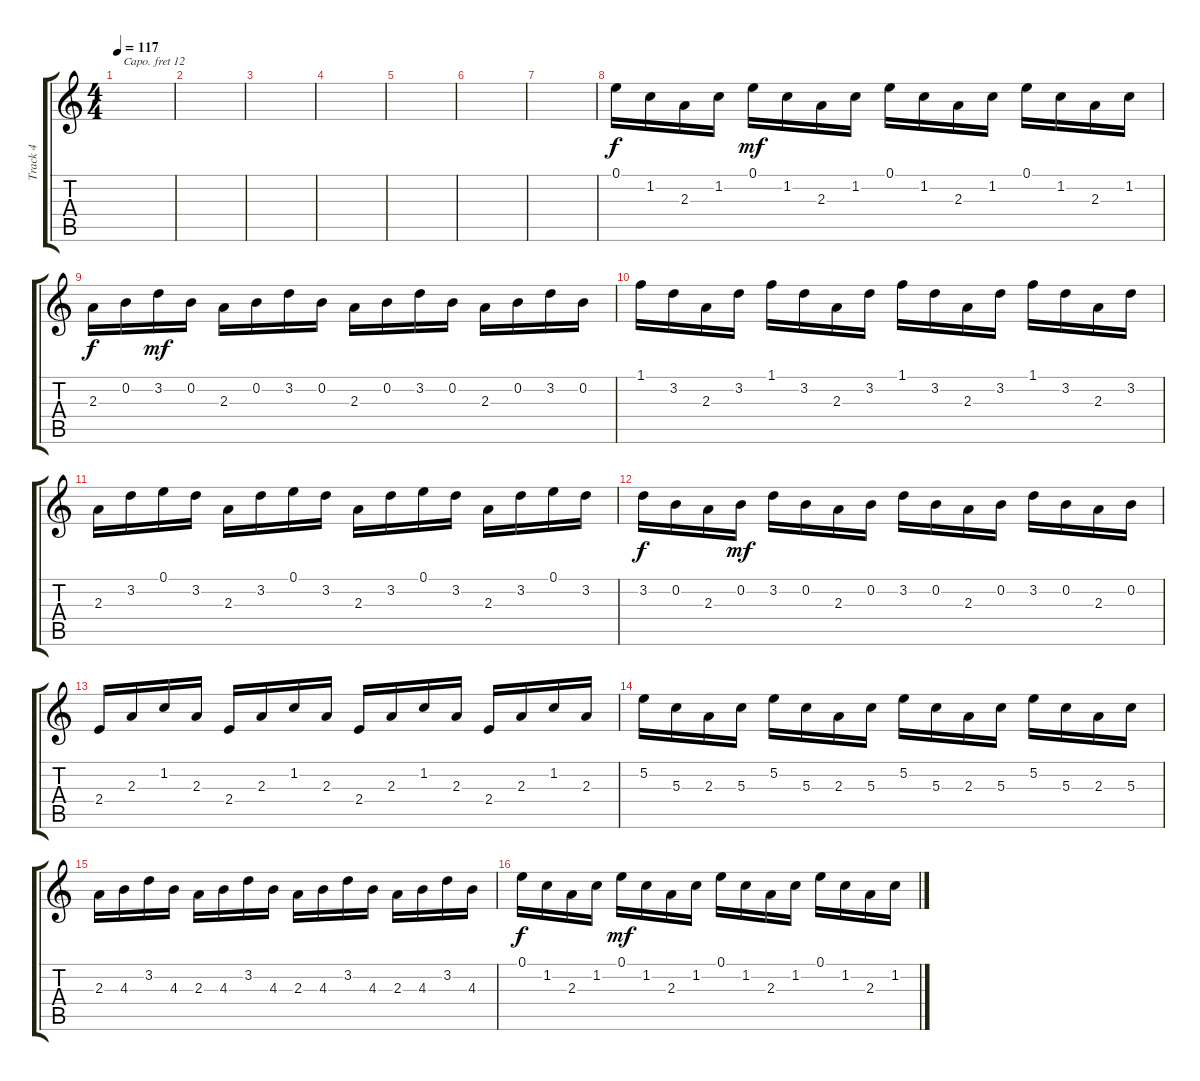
\track ("Track 4" "Track 4") {instrument celesta}
\staff {score tabs}
\capo 12
\tuning (E4 B3 G3 D3 A2 E2) {hide}
\ts (4 4)
\tempo 117
\clef g2
\ks c
|
|
|
|
|
|
|
0.1.16{dy f} 1.2.16 2.3.16 1.2.16 0.1.16{dy mf} 1.2.16 2.3.16 1.2.16 0.1.16 1.2.16 2.3.16 1.2.16 0.1.16 1.2.16 2.3.16 1.2.16 |
2.3.16{dy f} 0.2.16 3.2.16{dy mf} 0.2.16 2.3.16 0.2.16 3.2.16 0.2.16 2.3.16 0.2.16 3.2.16 0.2.16 2.3.16 0.2.16 3.2.16 0.2.16 |
1.1.16 3.2.16 2.3.16 3.2.16 1.1.16 3.2.16 2.3.16 3.2.16 1.1.16 3.2.16 2.3.16 3.2.16 1.1.16 3.2.16 2.3.16 3.2.16 |
2.3.16 3.2.16 0.1.16 3.2.16 2.3.16 3.2.16 0.1.16 3.2.16 2.3.16 3.2.16 0.1.16 3.2.16 2.3.16 3.2.16 0.1.16 3.2.16 |
3.2.16{dy f} 0.2.16 2.3.16 0.2.16{dy mf} 3.2.16 0.2.16 2.3.16 0.2.16 3.2.16 0.2.16 2.3.16 0.2.16 3.2.16 0.2.16 2.3.16 0.2.16 |
2.4.16 2.3.16 1.2.16 2.3.16 2.4.16 2.3.16 1.2.16 2.3.16 2.4.16 2.3.16 1.2.16 2.3.16 2.4.16 2.3.16 1.2.16 2.3.16 |
5.2.16 5.3.16 2.3.16 5.3.16 5.2.16 5.3.16 2.3.16 5.3.16 5.2.16 5.3.16 2.3.16 5.3.16 5.2.16 5.3.16 2.3.16 5.3.16 |
2.3.16 4.3.16 3.2.16 4.3.16 2.3.16 4.3.16 3.2.16 4.3.16 2.3.16 4.3.16 3.2.16 4.3.16 2.3.16 4.3.16 3.2.16 4.3.16 |
0.1.16{dy f} 1.2.16 2.3.16 1.2.16 0.1.16{dy mf} 1.2.16 2.3.16 1.2.16 0.1.16 1.2.16 2.3.16 1.2.16 0.1.16 1.2.16 2.3.16 1.2.16
